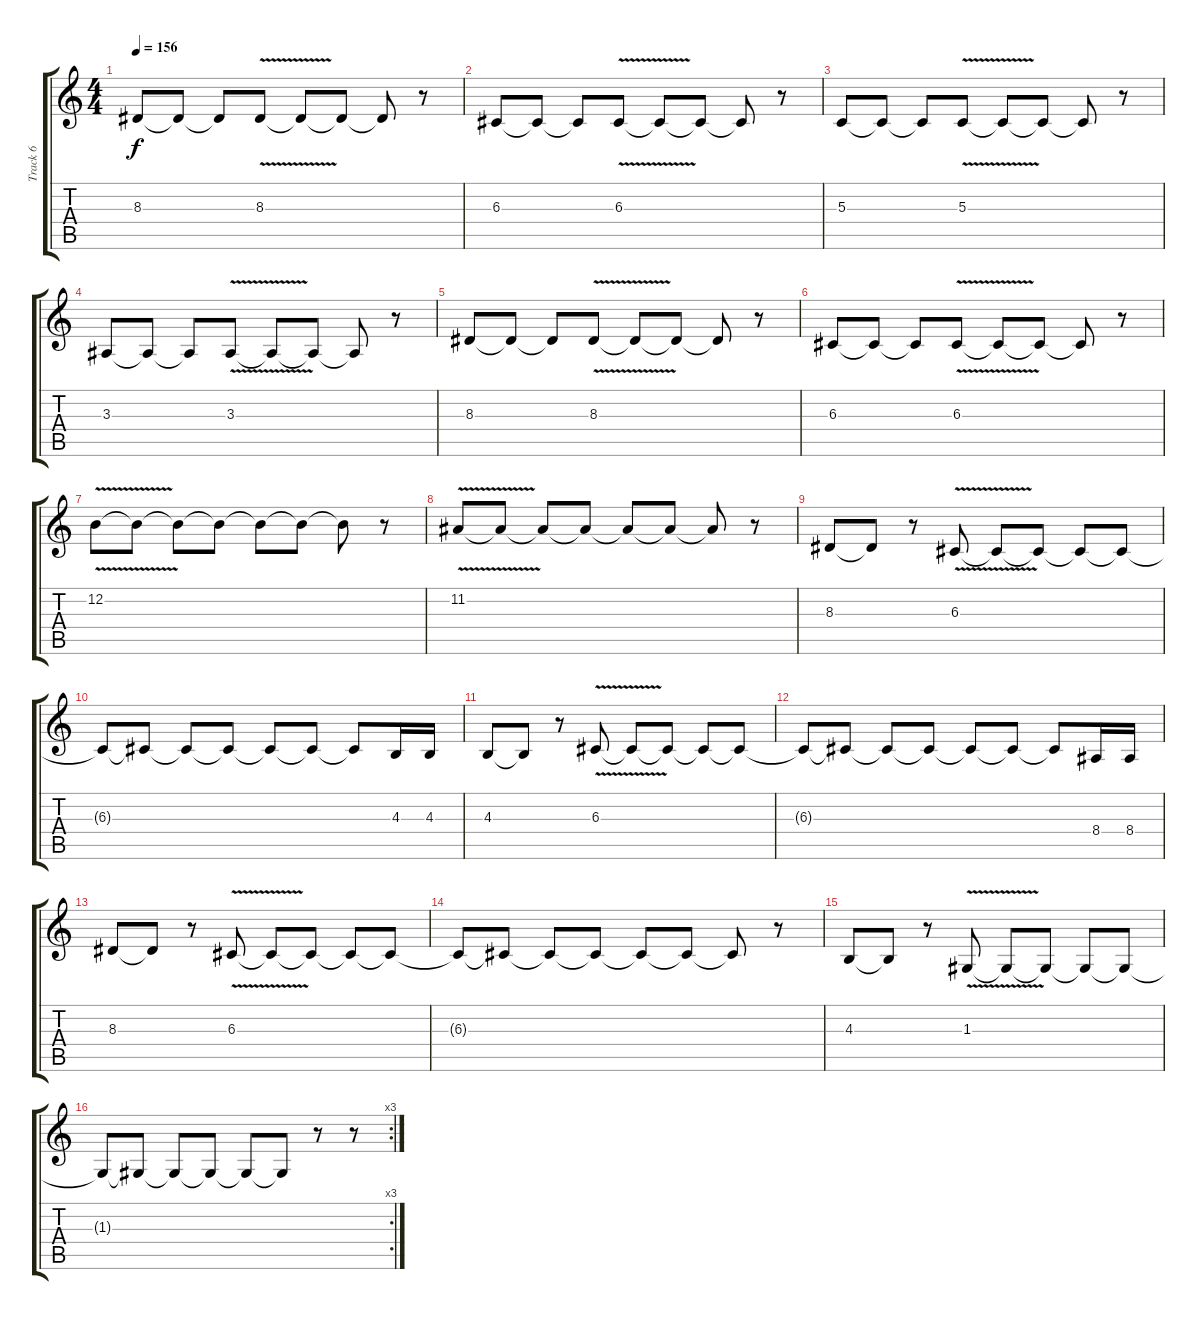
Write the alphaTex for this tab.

\track ("Track 6" "Track 6") {instrument lead5charang}
\staff {score tabs}
\tuning (E4 B3 G3 D3 A2 E2) {hide}
\ts (4 4)
\tempo 156
\clef g2
\ks c
8.3.8{dy f} 8.3{t}.8 8.3{t}.8 8.3{v}.8 8.3{t}.8 8.3{t}.8 8.3{t}.8 r.8 |
6.3.8 6.3{t}.8 6.3{t}.8 6.3{v}.8 6.3{t}.8 6.3{t}.8 6.3{t}.8 r.8 |
5.3.8 5.3{t}.8 5.3{t}.8 5.3{v}.8 5.3{t}.8 5.3{t}.8 5.3{t}.8 r.8 |
3.3.8 3.3{t}.8 3.3{t}.8 3.3{v}.8 3.3{t}.8 3.3{t}.8 3.3{t}.8 r.8 |
8.3.8 8.3{t}.8 8.3{t}.8 8.3{v}.8 8.3{t}.8 8.3{t}.8 8.3{t}.8 r.8 |
6.3.8 6.3{t}.8 6.3{t}.8 6.3{v}.8 6.3{t}.8 6.3{t}.8 6.3{t}.8 r.8 |
12.2{v}.8 12.2{t}.8 12.2{t}.8 12.2{t}.8 12.2{t}.8 12.2{t}.8 12.2{t}.8 r.8 |
11.2{v}.8 11.2{t}.8 11.2{t}.8 11.2{t}.8 11.2{t}.8 11.2{t}.8 11.2{t}.8 r.8 |
8.3.8 8.3{t}.8 r.8 6.3{v}.8 6.3{t}.8 6.3{t}.8 6.3{t}.8 6.3{t}.8 |
6.3{t}.8 6.3{t}.8 6.3{t}.8 6.3{t}.8 6.3{t}.8 6.3{t}.8 6.3{t}.8 4.3.16 4.3.16 |
4.3.8 4.3{t}.8 r.8 6.3{v}.8 6.3{t}.8 6.3{t}.8 6.3{t}.8 6.3{t}.8 |
6.3{t}.8 6.3{t}.8 6.3{t}.8 6.3{t}.8 6.3{t}.8 6.3{t}.8 6.3{t}.8 8.4.16 8.4.16 |
8.3.8 8.3{t}.8 r.8 6.3{v}.8 6.3{t}.8 6.3{t}.8 6.3{t}.8 6.3{t}.8 |
6.3{t}.8 6.3{t}.8 6.3{t}.8 6.3{t}.8 6.3{t}.8 6.3{t}.8 6.3{t}.8 r.8 |
4.3.8 4.3{t}.8 r.8 1.3{v}.8 1.3{t}.8 1.3{t}.8 1.3{t}.8 1.3{t}.8 |
\rc 3
1.3{t}.8 1.3{t}.8 1.3{t}.8 1.3{t}.8 1.3{t}.8 1.3{t}.8 r.8 r.8
